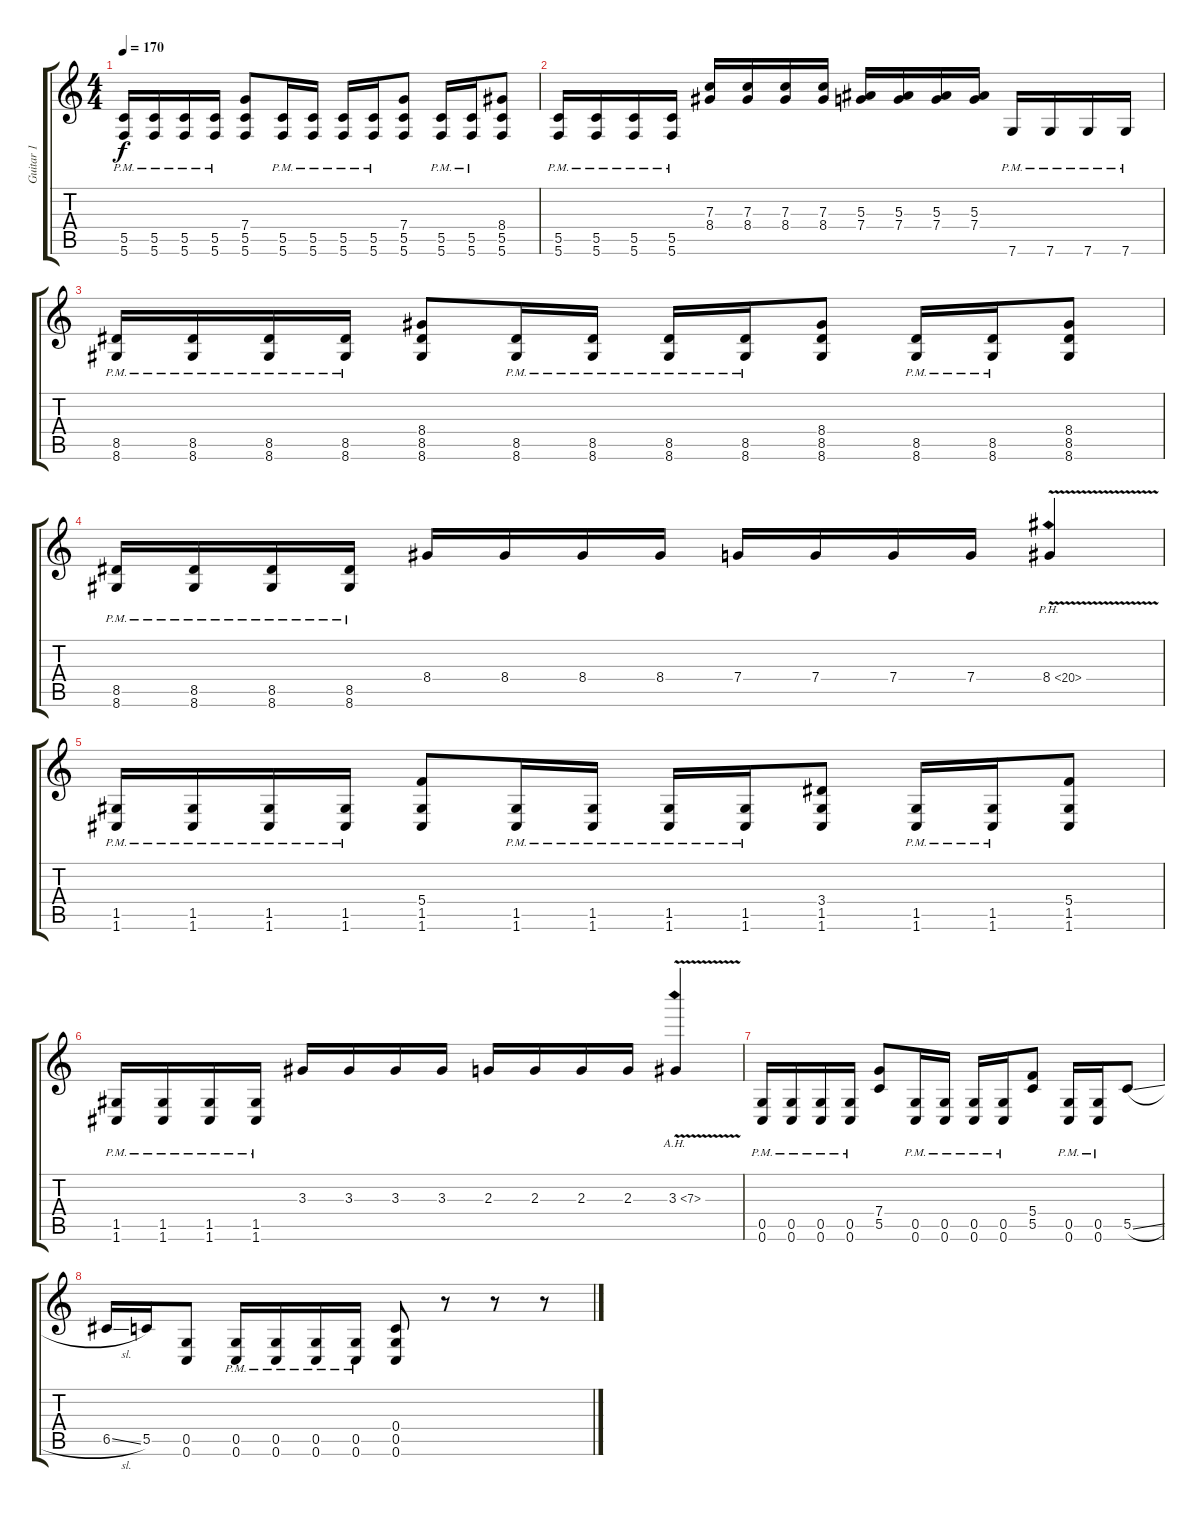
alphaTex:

\track ("Guitar 1" "Guitar 1") {instrument distortionguitar}
\staff {score tabs}
\tuning (D4 A3 F3 C3 G2 C2) {hide}
\ts (4 4)
\tempo 170
\clef g2
\ks c
(5.5{pm} 5.6{pm}).16{dy f} (5.5{pm} 5.6{pm}).16 (5.5{pm} 5.6{pm}).16 (5.5{pm} 5.6{pm}).16 (7.4 5.5 5.6).8 (5.5{pm} 5.6{pm}).16 (5.5{pm} 5.6{pm}).16 (5.5{pm} 5.6{pm}).16 (5.5{pm} 5.6{pm}).16 (7.4 5.5 5.6).8 (5.5{pm} 5.6{pm}).16 (5.5{pm} 5.6{pm}).16 (8.4 5.5 5.6).8 |
(5.5{pm} 5.6{pm}).16 (5.5{pm} 5.6{pm}).16 (5.5{pm} 5.6{pm}).16 (5.5{pm} 5.6{pm}).16 (7.3 8.4).16 (7.3 8.4).16 (7.3 8.4).16 (7.3 8.4).16 (5.3 7.4).16 (5.3 7.4).16 (5.3 7.4).16 (5.3 7.4).16 7.6{pm}.16 7.6{pm}.16 7.6{pm}.16 7.6{pm}.16 |
(8.5{pm} 8.6{pm}).16 (8.5{pm} 8.6{pm}).16 (8.5{pm} 8.6{pm}).16 (8.5{pm} 8.6{pm}).16 (8.4 8.5 8.6).8 (8.5{pm} 8.6{pm}).16 (8.5{pm} 8.6{pm}).16 (8.5{pm} 8.6{pm}).16 (8.5{pm} 8.6{pm}).16 (8.4 8.5 8.6).8 (8.5{pm} 8.6{pm}).16 (8.5{pm} 8.6{pm}).16 (8.4 8.5 8.6).8 |
(8.5{pm} 8.6{pm}).16 (8.5{pm} 8.6{pm}).16 (8.5{pm} 8.6{pm}).16 (8.5{pm} 8.6{pm}).16 8.4.16 8.4.16 8.4.16 8.4.16 7.4.16 7.4.16 7.4.16 7.4.16 8.4{ph 12 v}.4 |
(1.5{pm} 1.6{pm}).16 (1.5{pm} 1.6{pm}).16 (1.5{pm} 1.6{pm}).16 (1.5{pm} 1.6{pm}).16 (5.4 1.5 1.6).8 (1.5{pm} 1.6{pm}).16 (1.5{pm} 1.6{pm}).16 (1.5{pm} 1.6{pm}).16 (1.5{pm} 1.6{pm}).16 (3.4 1.5 1.6).8 (1.5{pm} 1.6{pm}).16 (1.5{pm} 1.6{pm}).16 (5.4 1.5 1.6).8 |
(1.5{pm} 1.6{pm}).16 (1.5{pm} 1.6{pm}).16 (1.5{pm} 1.6{pm}).16 (1.5{pm} 1.6{pm}).16 3.3.16 3.3.16 3.3.16 3.3.16 2.3.16 2.3.16 2.3.16 2.3.16 3.3{ah 4 v}.4 |
(0.5{pm} 0.6{pm}).16 (0.5{pm} 0.6{pm}).16 (0.5{pm} 0.6{pm}).16 (0.5{pm} 0.6{pm}).16 (7.4 5.5).8 (0.5{pm} 0.6{pm}).16 (0.5{pm} 0.6{pm}).16 (0.5{pm} 0.6{pm}).16 (0.5{pm} 0.6{pm}).16 (5.4 5.5).8 (0.5{pm} 0.6{pm}).16 (0.5{pm} 0.6{pm}).16 5.5{sl}.8 |
6.5{sl}.16 5.5.16 (0.5 0.6).8 (0.5{pm} 0.6{pm}).16 (0.5{pm} 0.6{pm}).16 (0.5{pm} 0.6{pm}).16 (0.5{pm} 0.6{pm}).16 (0.4 0.5 0.6).8 r.8 r.8 r.8
